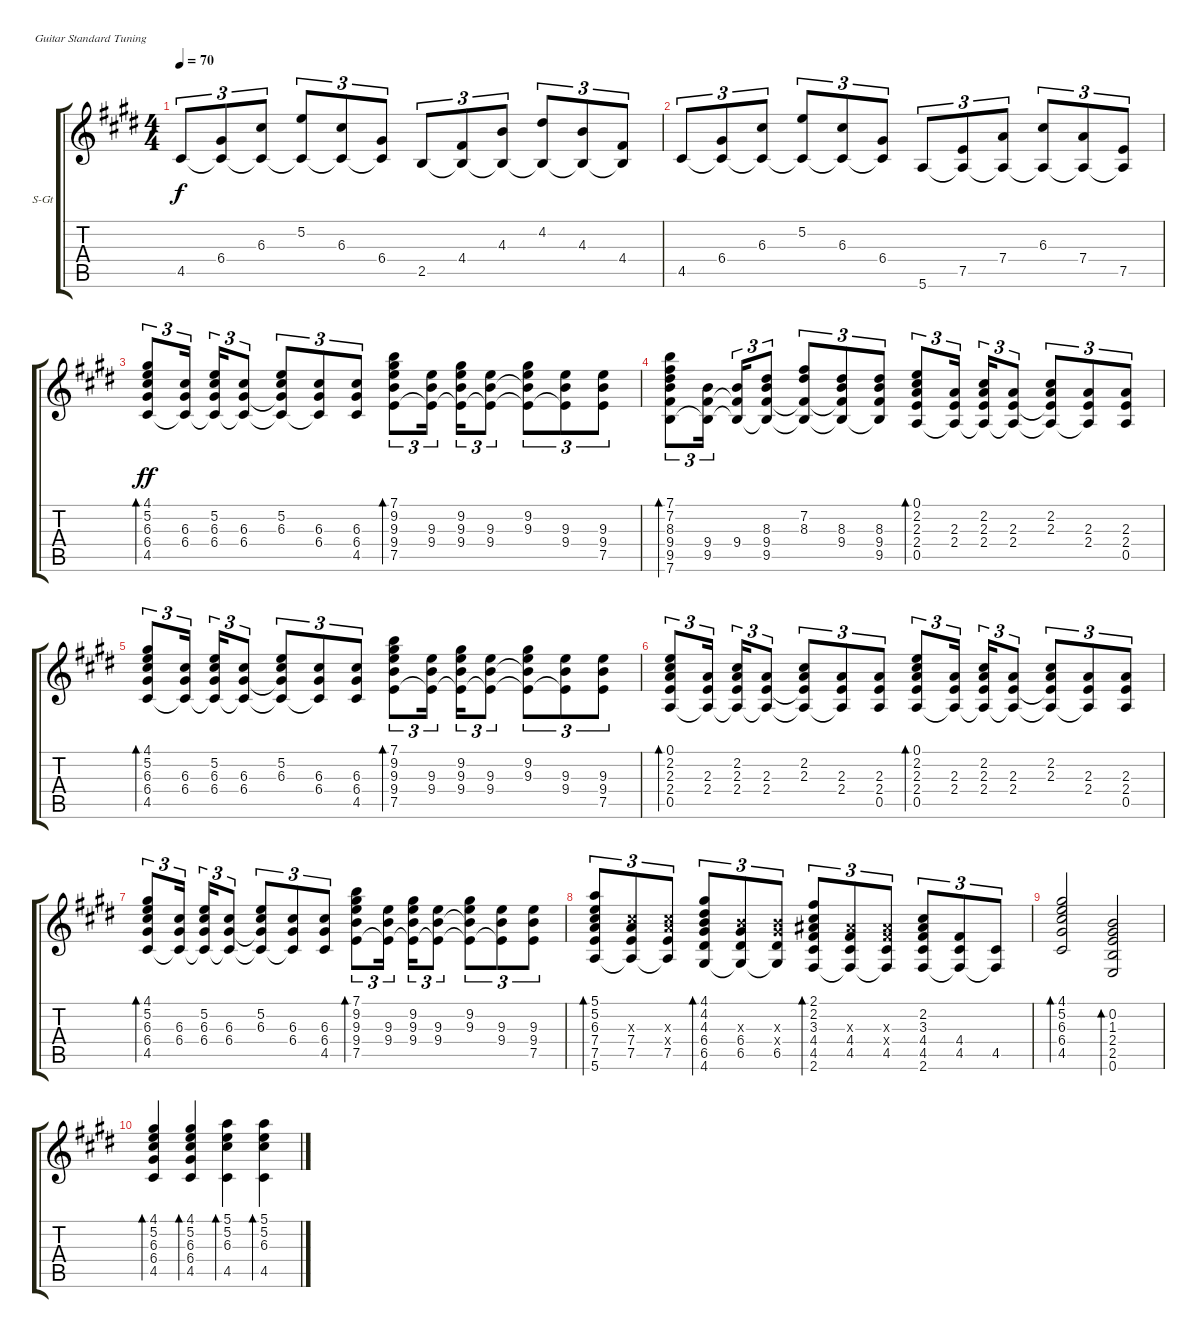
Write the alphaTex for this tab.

\defaultSystemsLayout 4
\bracketExtendMode groupsimilarinstruments
\firstSystemTrackNameOrientation horizontal
\otherSystemsTrackNameOrientation horizontal
\track ("Steel Guitar" "S-Gt") {instrument acousticguitarsteel}
\staff {score tabs}
\tuning (E4 B3 G3 D3 A2 E2)
\ts (4 4)
\tempo 70
\clef g2
\ks c#minor
4.5.8{tu (3 2) dy f} (6.4 4.5{t}).8{tu (3 2)} (6.3 4.5{t}).8{tu (3 2)} (5.2 4.5{t}).8{tu (3 2)} (6.3 4.5{t}).8{tu (3 2)} (6.4 4.5{t}).8{tu (3 2)} 2.5.8{tu (3 2)} (4.4 2.5{t}).8{tu (3 2)} (4.3 2.5{t}).8{tu (3 2)} (4.2 2.5{t}).8{tu (3 2)} (4.3 2.5{t}).8{tu (3 2)} (4.4 2.5{t}).8{tu (3 2)} |
4.5.8{tu (3 2)} (6.4 4.5{t}).8{tu (3 2)} (6.3 4.5{t}).8{tu (3 2)} (5.2 4.5{t}).8{tu (3 2)} (6.3 4.5{t}).8{tu (3 2)} (6.4 4.5{t}).8{tu (3 2)} 5.6.8{tu (3 2)} (7.5 5.6{t}).8{tu (3 2)} (7.4 5.6{t}).8{tu (3 2)} (6.3 5.6{t}).8{tu (3 2)} (7.4 5.6{t}).8{tu (3 2)} (7.5 5.6{t}).8{tu (3 2)} |
(4.5 6.4 6.3 5.2 4.1).8{tu (3 2) bd 30 dy ff} (6.3 6.4 4.5{t}).16{tu (3 2)} (6.3 6.4 5.2 4.5{t}).16{tu (3 2)} (6.3 6.4 4.5{t}).8{tu (3 2)} (6.3 5.2 4.5{t} 6.4{t}).8{tu (3 2)} (6.3 6.4 4.5{t}).8{tu (3 2)} (6.3 6.4 4.5).8{tu (3 2)} (7.5 9.4 9.3 9.2 7.1).8{tu (3 2) bd 30} (9.3 9.4 7.5{t}).16{tu (3 2)} (9.3 9.4 9.2 7.5{t}).16{tu (3 2)} (9.3 9.4 7.5{t}).8{tu (3 2)} (9.3 9.2 7.5{t} 9.4{t}).8{tu (3 2)} (9.3 9.4 7.5{t}).8{tu (3 2)} (9.3 9.4 7.5).8{tu (3 2)} |
(9.5 9.4 8.3 7.2 7.1 7.6).8{tu (3 2) bd 30} (9.4 7.6{t} 9.5).16{tu (3 2)} (9.4 7.6{t} 9.5{t}).16{tu (3 2)} (9.4 7.6{t} 9.5 8.3).8{tu (3 2)} (8.3 7.2 7.6{t} 9.5{t}).8{tu (3 2)} (8.3 9.4 7.6{t} 9.5{t}).8{tu (3 2)} (8.3 9.4 7.6{t} 9.5).8{tu (3 2)} (0.5 2.4 2.3 2.2 0.1).8{tu (3 2) bd 30} (2.3 2.4 0.5{t}).16{tu (3 2)} (2.3 2.4 2.2 0.5{t}).16{tu (3 2)} (2.3 2.4 0.5{t}).8{tu (3 2)} (2.3 2.2 0.5{t} 2.4{t}).8{tu (3 2)} (2.3 2.4 0.5{t}).8{tu (3 2)} (2.3 2.4 0.5).8{tu (3 2)} |
(4.5 6.4 6.3 5.2 4.1).8{tu (3 2) bd 30} (6.3 6.4 4.5{t}).16{tu (3 2)} (6.3 6.4 5.2 4.5{t}).16{tu (3 2)} (6.3 6.4 4.5{t}).8{tu (3 2)} (6.3 5.2 4.5{t} 6.4{t}).8{tu (3 2)} (6.3 6.4 4.5{t}).8{tu (3 2)} (6.3 6.4 4.5).8{tu (3 2)} (7.5 9.4 9.3 9.2 7.1).8{tu (3 2) bd 30} (9.3 9.4 7.5{t}).16{tu (3 2)} (9.3 9.4 9.2 7.5{t}).16{tu (3 2)} (9.3 9.4 7.5{t}).8{tu (3 2)} (9.3 9.2 7.5{t} 9.4{t}).8{tu (3 2)} (9.3 9.4 7.5{t}).8{tu (3 2)} (9.3 9.4 7.5).8{tu (3 2)} |
(0.5 2.4 2.3 2.2 0.1).8{tu (3 2) bd 30} (2.3 2.4 0.5{t}).16{tu (3 2)} (2.3 2.4 2.2 0.5{t}).16{tu (3 2)} (2.3 2.4 0.5{t}).8{tu (3 2)} (2.3 2.2 0.5{t} 2.4{t}).8{tu (3 2)} (2.3 2.4 0.5{t}).8{tu (3 2)} (2.3 2.4 0.5).8{tu (3 2)} (0.5 2.4 2.3 2.2 0.1).8{tu (3 2) bd 30} (2.3 2.4 0.5{t}).16{tu (3 2)} (2.3 2.4 2.2 0.5{t}).16{tu (3 2)} (2.3 2.4 0.5{t}).8{tu (3 2)} (2.3 2.2 0.5{t} 2.4{t}).8{tu (3 2)} (2.3 2.4 0.5{t}).8{tu (3 2)} (2.3 2.4 0.5).8{tu (3 2)} |
(4.5 6.4 6.3 5.2 4.1).8{tu (3 2) bd 30} (6.3 6.4 4.5{t}).16{tu (3 2)} (6.3 6.4 5.2 4.5{t}).16{tu (3 2)} (6.3 6.4 4.5{t}).8{tu (3 2)} (6.3 5.2 4.5{t} 6.4{t}).8{tu (3 2)} (6.3 6.4 4.5{t}).8{tu (3 2)} (6.3 6.4 4.5).8{tu (3 2)} (7.5 9.4 9.3 9.2 7.1).8{tu (3 2) bd 30} (9.3 9.4 7.5{t}).16{tu (3 2)} (9.3 9.4 9.2 7.5{t}).16{tu (3 2)} (9.3 9.4 7.5{t}).8{tu (3 2)} (9.3 9.2 7.5{t} 9.4{t}).8{tu (3 2)} (9.3 9.4 7.5{t}).8{tu (3 2)} (9.3 9.4 7.5).8{tu (3 2)} |
(5.6 7.5 7.4 6.3 5.2 5.1).8{tu (3 2) bd 30} (7.5 7.4 6.3{x} 5.6{t}).8{tu (3 2)} (7.5 7.4{x} 6.3{x} 5.6{t}).8{tu (3 2)} (4.6 6.5 6.4 4.3 4.2 4.1).8{tu (3 2) bd 30} (6.5 6.4 4.3{x} 4.6{t}).8{tu (3 2)} (4.3{x} 6.4{x} 6.5 4.6{t}).8{tu (3 2)} (2.6 4.5 4.4 3.3 2.2 2.1).8{tu (3 2) bd 30} (4.5 4.4 3.3{x} 2.6{t}).8{tu (3 2)} (3.3{x} 4.4{x} 4.5 2.6{t}).8{tu (3 2)} (4.5 4.4 3.3 2.2 2.6).8{tu (3 2)} (4.4 4.5 2.6{t}).8{tu (3 2)} (4.5 2.6{t}).8{tu (3 2)} |
(4.1 5.2 6.3 6.4 4.5).2{bd 30} (0.2 1.3 2.4 2.5 0.6).2{bd 30} |
(4.5 6.4 6.3 5.2 4.1).4{bd 30} (4.1 5.2 6.3 6.4 4.5).4{bd 30} (6.3 5.2 5.1 4.5).4{bd 30} (5.1 5.2 6.3 4.5).4{bd 30}
